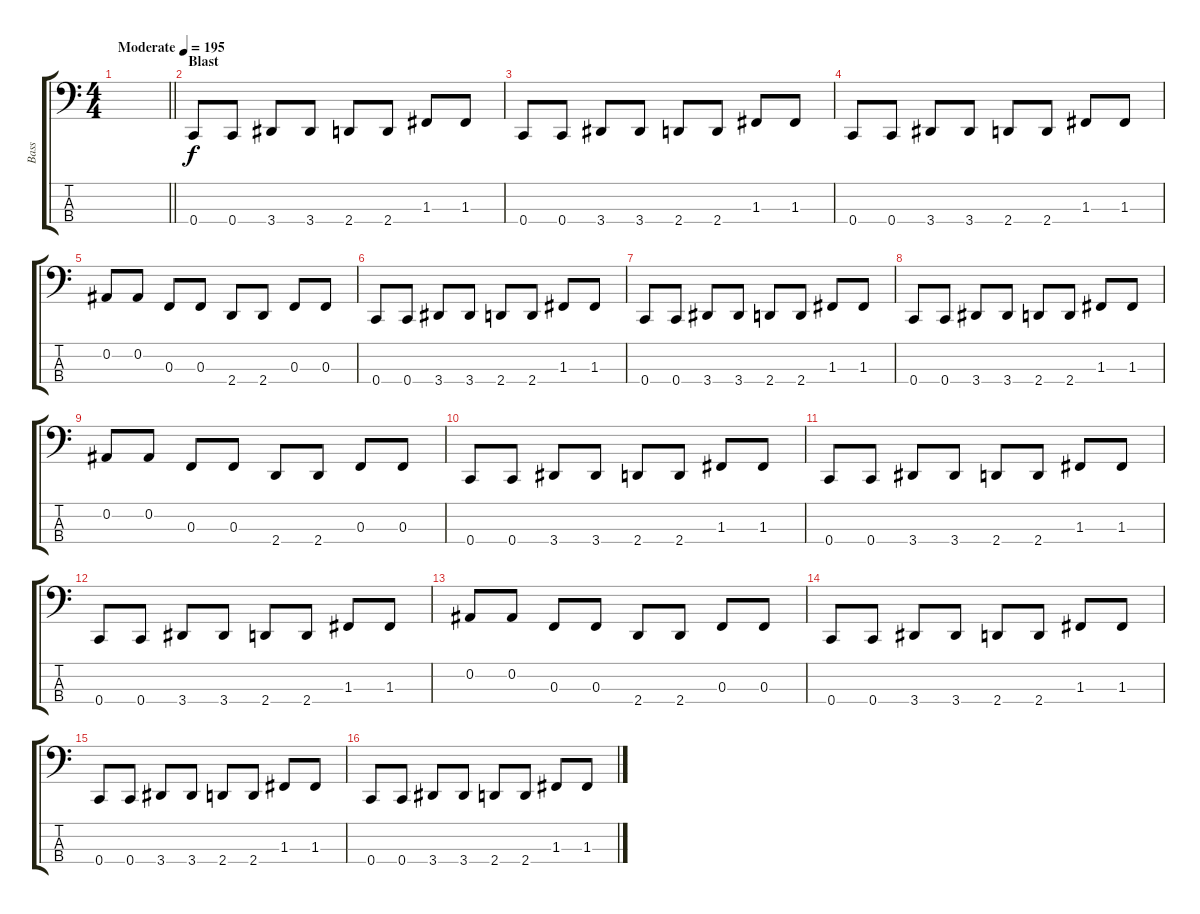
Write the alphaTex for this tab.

\track ("Bass" "Bass") {instrument electricbasspick}
\staff {score tabs}
\tuning (Eb2 Bb1 F1 C1) {hide}
\ts (4 4)
\tempo (195 "Moderate")
\clef f4
\barLineRight lightlight
\ks c
|
\section ("" "Blast")
0.4.8 0.4.8 3.4.8 3.4.8 2.4.8 2.4.8 1.3.8 1.3.8 |
0.4.8 0.4.8 3.4.8 3.4.8 2.4.8 2.4.8 1.3.8 1.3.8 |
0.4.8 0.4.8 3.4.8 3.4.8 2.4.8 2.4.8 1.3.8 1.3.8 |
0.2.8 0.2.8 0.3.8 0.3.8 2.4.8 2.4.8 0.3.8 0.3.8 |
0.4.8 0.4.8 3.4.8 3.4.8 2.4.8 2.4.8 1.3.8 1.3.8 |
0.4.8 0.4.8 3.4.8 3.4.8 2.4.8 2.4.8 1.3.8 1.3.8 |
0.4.8 0.4.8 3.4.8 3.4.8 2.4.8 2.4.8 1.3.8 1.3.8 |
0.2.8 0.2.8 0.3.8 0.3.8 2.4.8 2.4.8 0.3.8 0.3.8 |
0.4.8 0.4.8 3.4.8 3.4.8 2.4.8 2.4.8 1.3.8 1.3.8 |
0.4.8 0.4.8 3.4.8 3.4.8 2.4.8 2.4.8 1.3.8 1.3.8 |
0.4.8 0.4.8 3.4.8 3.4.8 2.4.8 2.4.8 1.3.8 1.3.8 |
0.2.8 0.2.8 0.3.8 0.3.8 2.4.8 2.4.8 0.3.8 0.3.8 |
0.4.8 0.4.8 3.4.8 3.4.8 2.4.8 2.4.8 1.3.8 1.3.8 |
0.4.8 0.4.8 3.4.8 3.4.8 2.4.8 2.4.8 1.3.8 1.3.8 |
0.4.8 0.4.8 3.4.8 3.4.8 2.4.8 2.4.8 1.3.8 1.3.8
